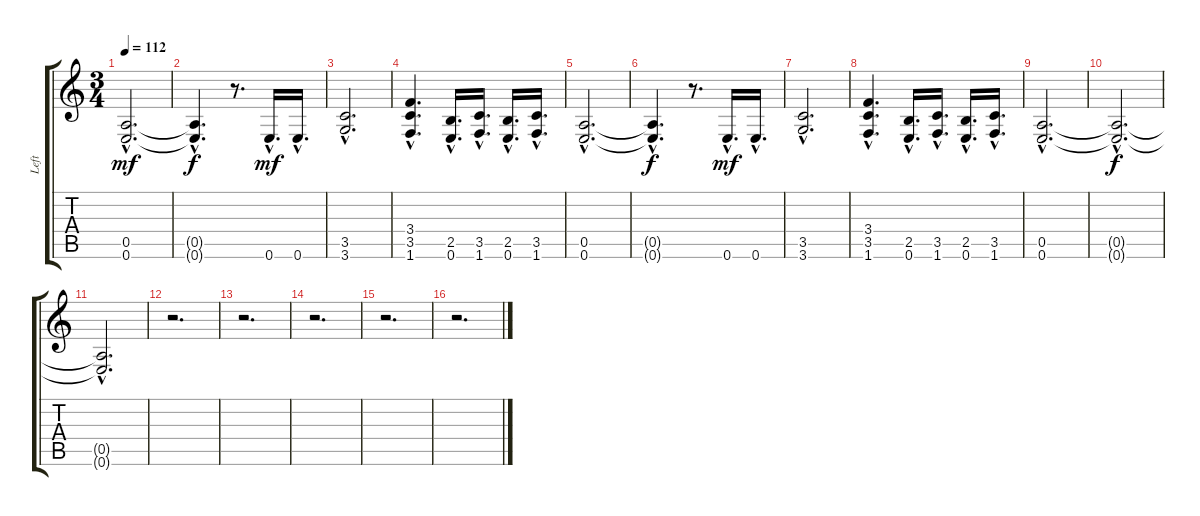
\track ("Left" "Left") {instrument distortionguitar}
\staff {score tabs}
\tuning (E4 B3 G3 D3 A2 E2) {hide}
\ts (3 4)
\tempo 112
\clef g2
\ks c
(0.5{hac} 0.6{hac}).2{d dy mf} |
(0.5{hac t} 0.6{hac t}).4{d dy f} r.8{d} 0.6{hac}.16{d dy mf} 0.6{hac}.16{d} |
(3.5{hac} 3.6{hac}).2{d} |
(3.4{hac} 3.5{hac} 1.6{hac}).4{d} (2.5{hac} 0.6{hac}).16{d} (3.5{hac} 1.6{hac}).16{d} (2.5{hac} 0.6{hac}).16{d} (3.5{hac} 1.6{hac}).16{d} |
(0.5{hac} 0.6{hac}).2{d} |
(0.5{hac t} 0.6{hac t}).4{d dy f} r.8{d} 0.6{hac}.16{d dy mf} 0.6{hac}.16{d} |
(3.5{hac} 3.6{hac}).2{d} |
(3.4{hac} 3.5{hac} 1.6{hac}).4{d} (2.5{hac} 0.6{hac}).16{d} (3.5{hac} 1.6{hac}).16{d} (2.5{hac} 0.6{hac}).16{d} (3.5{hac} 1.6{hac}).16{d} |
(0.5{hac} 0.6{hac}).2{d} |
(0.5{hac t} 0.6{hac t}).2{d dy f} |
(0.5{hac t} 0.6{hac t}).2{d} |
r.2{d} |
r.2{d} |
r.2{d} |
r.2{d} |
r.2{d}
